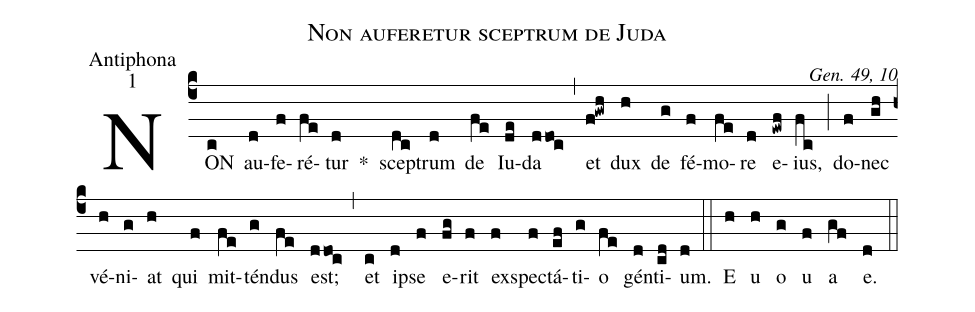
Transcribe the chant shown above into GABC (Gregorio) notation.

name:Non auferetur sceptrum de Juda;
office-part:Antiphona;
mode:1;
commentary:Gen. 49, 10;
%%
(c4) NON(c) au(d)fe(f)ré(fe)tur(d) *() scep(dc)trum(d) de(fe) Iu(de)da(d!/doc) (,) et(f!gwh) dux(h) de(g) fé(f)mo(fe)re(d) e(ewf)ius,(fc) (;) do(f)nec(gh) vé(h)ni(g)at(h) qui(f) mit(fe)tén(g)dus(fe) est;(d!/doc) (,) et(c) ip(d)se(f) e(fg)rit(f) ex(f)spec(f)tá(ef)ti(g)o(fe) gén(d)ti(cd)um.(d) (::) E(h) u(h) o(g) u(f) a(gf) e.(d) (::)
